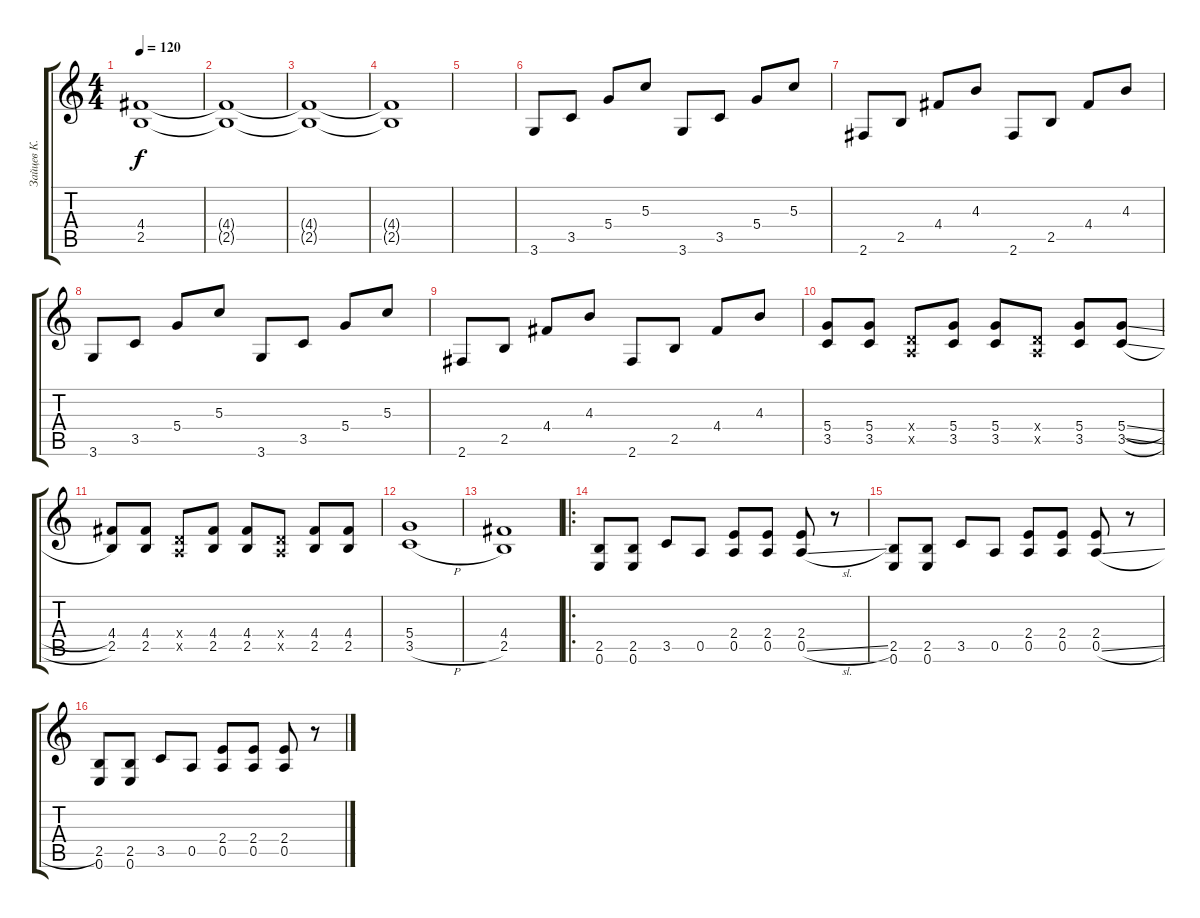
\track ("Зайцев К." "Зайцев К.") {instrument overdrivenguitar}
\staff {score tabs}
\tuning (E4 B3 G3 D3 A2 E2) {hide}
\ts (4 4)
\tempo 120
\clef g2
\ks c
(4.4 2.5).1{dy f} |
(4.4{t} 2.5{t}).1{volume 12} |
(4.4{t} 2.5{t}).1 |
(4.4{t} 2.5{t}).1{volume 10} |
|
3.6.8 3.5.8 5.4.8 5.3.8 3.6.8 3.5.8 5.4.8 5.3.8 |
2.6.8 2.5.8 4.4.8 4.3.8 2.6.8 2.5.8 4.4.8 4.3.8 |
3.6.8 3.5.8 5.4.8 5.3.8 3.6.8 3.5.8 5.4.8 5.3.8 |
2.6.8 2.5.8 4.4.8 4.3.8 2.6.8 2.5.8 4.4.8 4.3.8 |
(5.4 3.5).8 (5.4 3.5).8 (0.4{x} 0.5{x}).8 (5.4 3.5).8 (5.4 3.5).8 (0.4{x} 0.5{x}).8 (5.4 3.5).8 (5.4{sl} 3.5{sl}).8 |
(4.4 2.5).8 (4.4 2.5).8 (0.4{x} 0.5{x}).8 (4.4 2.5).8 (4.4 2.5).8 (0.4{x} 0.5{x}).8 (4.4 2.5).8 (4.4 2.5).8 |
(5.4 3.5{h}).1 |
(4.4 2.5).1 |
\ro
(2.5 0.6).8 (2.5 0.6).8 3.5.8 0.5.8 (2.4 0.5).8 (2.4 0.5).8 (2.4 0.5{sl}).8 r.8 |
(2.5 0.6).8 (2.5 0.6).8 3.5.8 0.5.8 (2.4 0.5).8 (2.4 0.5).8 (2.4 0.5{sl}).8 r.8 |
(2.5 0.6).8 (2.5 0.6).8 3.5.8 0.5.8 (2.4 0.5).8 (2.4 0.5).8 (2.4 0.5{sl}).8 r.8
